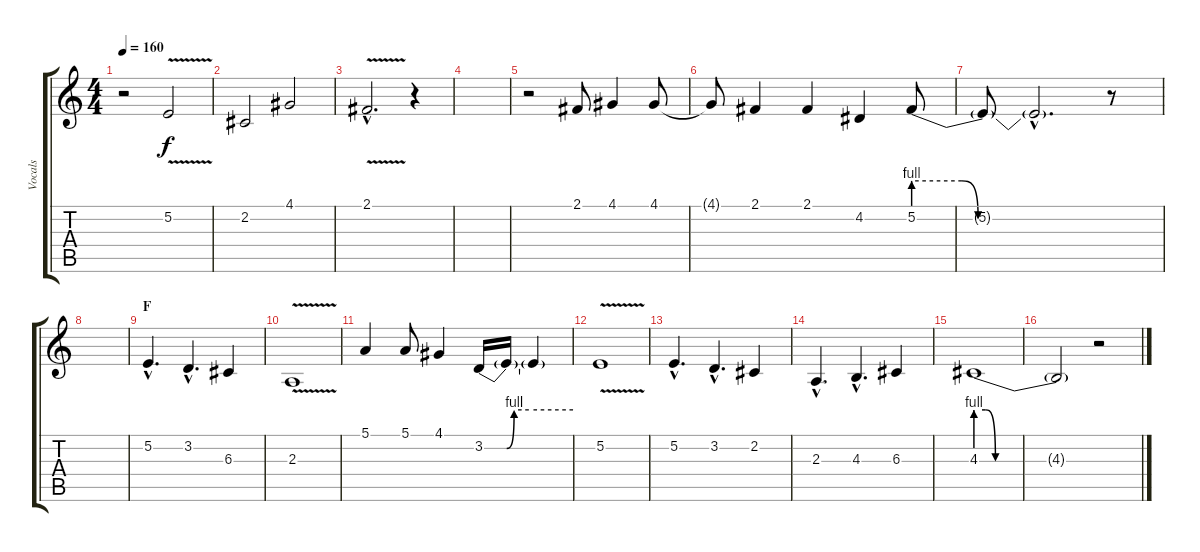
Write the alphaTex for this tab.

\track ("Vocals" "Vocals") {instrument lead6voice}
\staff {score tabs}
\tuning (E4 B3 G3 D3 A2 D2) {hide}
\ts (4 4)
\tempo 160
\clef g2
\ks c
r.2{dy f} 5.2{v}.2 |
2.2.2 4.1.2 |
2.1{v hac}.2{d} r.4 |
|
r.2 2.1.8 4.1.4 4.1.8 |
4.1{t}.8 2.1.4 2.1.4 4.2.4 5.2{be (custom 0 4 15 4 20 0 40 0 60 0)}.8 |
5.2{t}.8 5.2{hac t}.2{d} r.8 |
|
\section ("" "F")
5.2{hac}.4{d} 3.2{hac}.4{d} 6.3.4 |
2.3{v}.1 |
5.1.4 5.1.8 4.1.4 3.2{be (custom 0 0 15 0 20 4 30 4 60 4)}.16 3.2{t}.16 3.2{t}.4 |
5.2{v}.1 |
5.2{hac}.4{d} 3.2{hac}.4{d} 2.2.4 |
2.3{hac}.4{d} 4.3{hac}.4{d} 6.3.4 |
4.3{be (custom 0 4 5 4 10 0 15 0 40 0 60 0)}.1 |
4.3{t}.2 r.2
